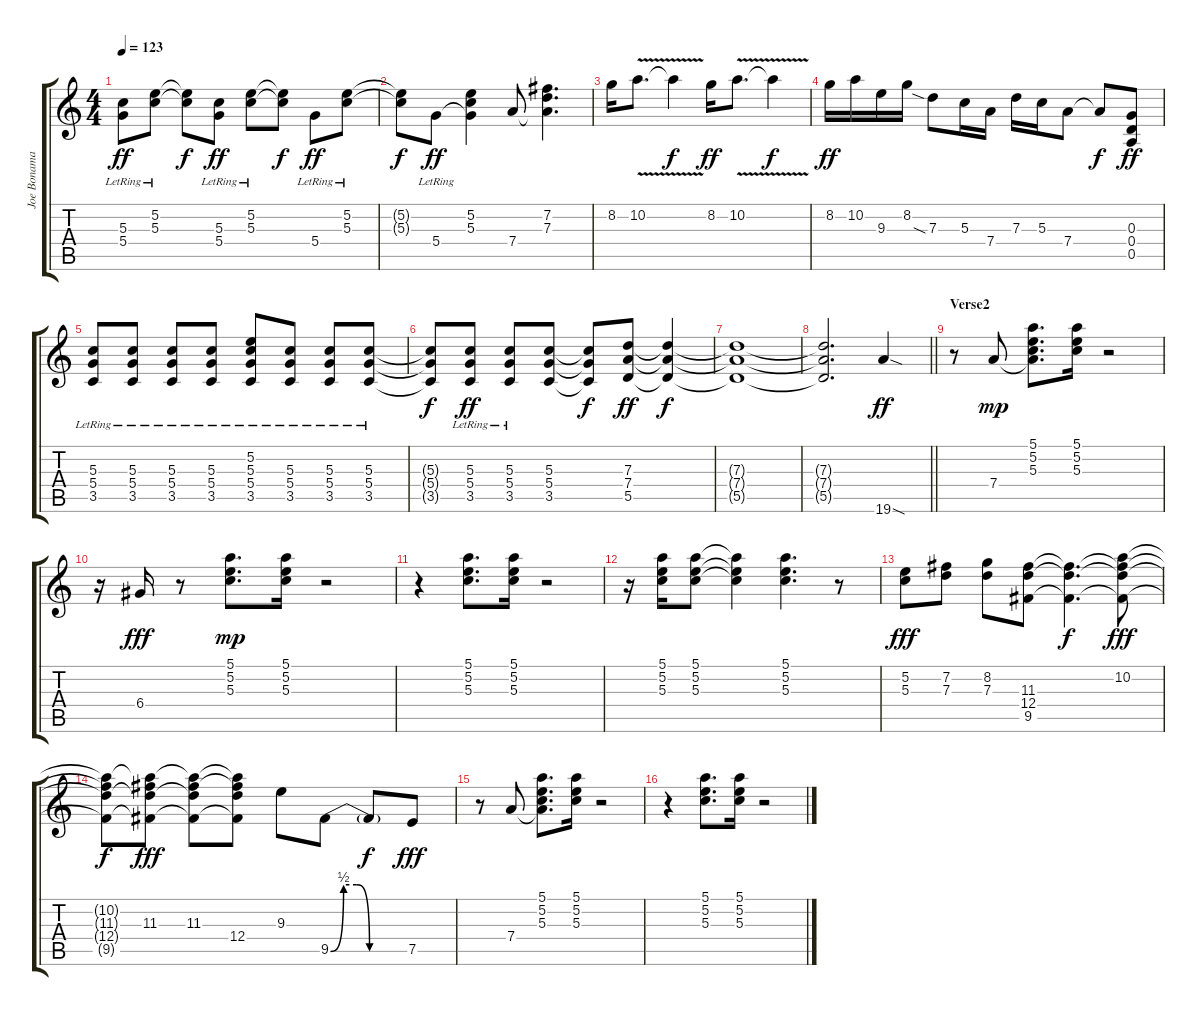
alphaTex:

\track ("Joe Bonamassa - Guitar" "Joe Bonama") {instrument overdrivenguitar}
\staff {score tabs}
\tuning (E4 B3 G3 D3 A2 D2) {hide}
\ts (4 4)
\tempo 123
\clef g2
\ks c
(5.3 5.4{lr}).8{dy ff} (5.2{lr} 5.3{lr}).8 (5.2{t} 5.3{t}).8{dy f} (5.3{lr} 5.4{lr}).8{dy ff} (5.2{lr} 5.3{lr}).8 (5.2{t} 5.3{t}).8{dy f} 5.4{lr}.8{dy ff} (5.2{lr} 5.3{lr}).8 |
(5.2{t} 5.3{t}).8{dy f} 5.4{lr}.8{dy ff} (5.2 5.3 5.4{t}).4 7.4.8 (7.2 7.3 7.4{t}).4{d} |
8.2.16 10.2{v}.8{d} 10.2{t}.4{dy f} 8.2.16{dy ff} 10.2{v}.8{d} 10.2{t}.4{dy f} |
8.2.16{dy ff} 10.2.16 9.3.16 8.2.16 7.3{sia}.8 5.3.16 7.4.16 7.3.16 5.3.16 7.4.8 7.4{t}.8{dy f} (0.3 0.4 0.5).8{dy ff} |
(5.3{lr} 5.4{lr} 3.5{lr}).8 (5.3{lr} 5.4{lr} 3.5{lr}).8 (5.3{lr} 5.4{lr} 3.5{lr}).8 (5.3{lr} 5.4{lr} 3.5{lr}).8 (5.2{lr} 5.3{lr} 5.4{lr} 3.5{lr}).8 (5.3{lr} 5.4{lr} 3.5{lr}).8 (5.3{lr} 5.4{lr} 3.5{lr}).8 (5.3{lr} 5.4{lr} 3.5{lr}).8 |
(5.3{t} 5.4{t} 3.5{t}).8{dy f} (5.3{lr} 5.4{lr} 3.5{lr}).8{dy ff} (5.3{lr} 5.4{lr} 3.5{lr}).8 (5.3 5.4 3.5).8 (5.3{t} 5.4{t} 3.5{t}).8{dy f} (7.3 7.4 5.5).8{dy ff} (7.3{t} 7.4{t} 5.5{t}).4{dy f} |
(7.3{t} 7.4{t} 5.5{t}).1 |
\barLineRight lightlight
(7.3{t} 7.4{t} 5.5{t}).2{d} 19.6{sod}.4{dy ff} |
\section ("" "Verse2")
r.8 7.4.8{dy mp} (5.1 5.2 5.3 7.4{t}).8{d} (5.1 5.2 5.3).16 r.2 |
r.16 6.4.16{dy fff} r.8 (5.1 5.2 5.3).8{d dy mp} (5.1 5.2 5.3).16 r.2 |
r.4 (5.1 5.2 5.3).8{d} (5.1 5.2 5.3).16 r.2 |
r.16 (5.1 5.2 5.3).16 (5.1 5.2 5.3).8 (5.1{t} 5.2{t} 5.3{t}).4 (5.1 5.2 5.3).4{d} r.8 |
(5.2 5.3).8{dy fff} (7.2 7.3).8 (8.2 7.3).8 (11.3 12.4 9.5).8 (11.3{t} 12.4{t} 9.5{t}).4{d dy f} (10.2 11.3{t} 12.4{t} 9.5{t}).8{dy fff} |
(10.2{t} 11.3{t} 12.4{t} 9.5{t}).8{dy f} (10.2{t} 11.3 12.4{t} 9.5{t}).8{dy fff} (10.2{t} 11.3 12.4{t} 9.5{t}).8 (10.2{t} 11.3{t} 12.4 9.5{t}).8 9.3.8 9.5{be (custom 0 0 10 2 20 2 30 0 60 0)}.8 9.5{t}.8{dy f} 7.5.8{dy fff} |
r.8 7.4.8 (5.1 5.2 5.3 7.4{t}).8{d} (5.1 5.2 5.3).16 r.2 |
r.4 (5.1 5.2 5.3).8{d} (5.1 5.2 5.3).16 r.2
